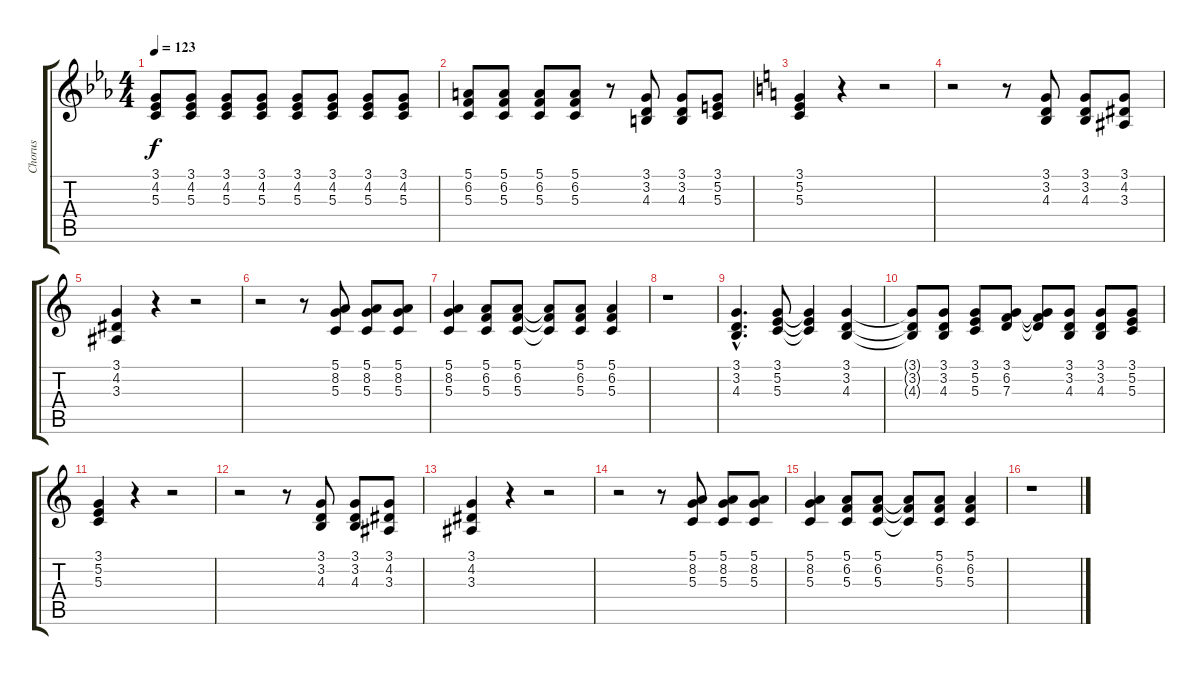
\track ("Chorus" "Chorus") {instrument englishhorn}
\staff {score tabs}
\tuning (E4 B3 G3 D3 A2 E2) {hide}
\ts (4 4)
\tempo 123
\clef g2
\ks eb
(3.1 4.2 5.3).8{dy f} (3.1 4.2 5.3).8 (3.1 4.2 5.3).8 (3.1 4.2 5.3).8 (3.1 4.2 5.3).8 (3.1 4.2 5.3).8 (3.1 4.2 5.3).8 (3.1 4.2 5.3).8 |
(5.1 6.2 5.3).8 (5.1 6.2 5.3).8 (5.1 6.2 5.3).8 (5.1 6.2 5.3).8 r.8 (3.1 3.2 4.3).8 (3.1 3.2 4.3).8 (3.1 5.2 5.3).8 |
\ks c
(3.1 5.2 5.3).4 r.4 r.2 |
r.2 r.8 (3.1 3.2 4.3).8 (3.1 3.2 4.3).8 (3.1 4.2 3.3).8 |
(3.1 4.2 3.3).4 r.4 r.2 |
r.2 r.8 (5.1 8.2 5.3).8 (5.1 8.2 5.3).8 (5.1 8.2 5.3).8 |
(5.1 8.2 5.3).4 (5.1 6.2 5.3).8 (5.1 6.2 5.3).8 (5.1{t} 6.2{t} 5.3{t}).8 (5.1 6.2 5.3).8 (5.1 6.2 5.3).4 |
r.1 |
(3.1{hac} 3.2{hac} 4.3{hac}).4{d} (3.1 5.2 5.3).8 (3.1{t} 5.2{t} 5.3{t}).4 (3.1 3.2 4.3).4 |
(3.1{t} 3.2{t} 4.3{t}).8 (3.1 3.2 4.3).8 (3.1 5.2 5.3).8 (3.1 6.2 7.3).8 (3.1{t} 6.2{t} 7.3{t}).8 (3.1 3.2 4.3).8 (3.1 3.2 4.3).8 (3.1 5.2 5.3).8 |
(3.1 5.2 5.3).4 r.4 r.2 |
r.2 r.8 (3.1 3.2 4.3).8 (3.1 3.2 4.3).8 (3.1 4.2 3.3).8 |
(3.1 4.2 3.3).4 r.4 r.2 |
r.2 r.8 (5.1 8.2 5.3).8 (5.1 8.2 5.3).8 (5.1 8.2 5.3).8 |
(5.1 8.2 5.3).4 (5.1 6.2 5.3).8 (5.1 6.2 5.3).8 (5.1{t} 6.2{t} 5.3{t}).8 (5.1 6.2 5.3).8 (5.1 6.2 5.3).4 |
r.1
